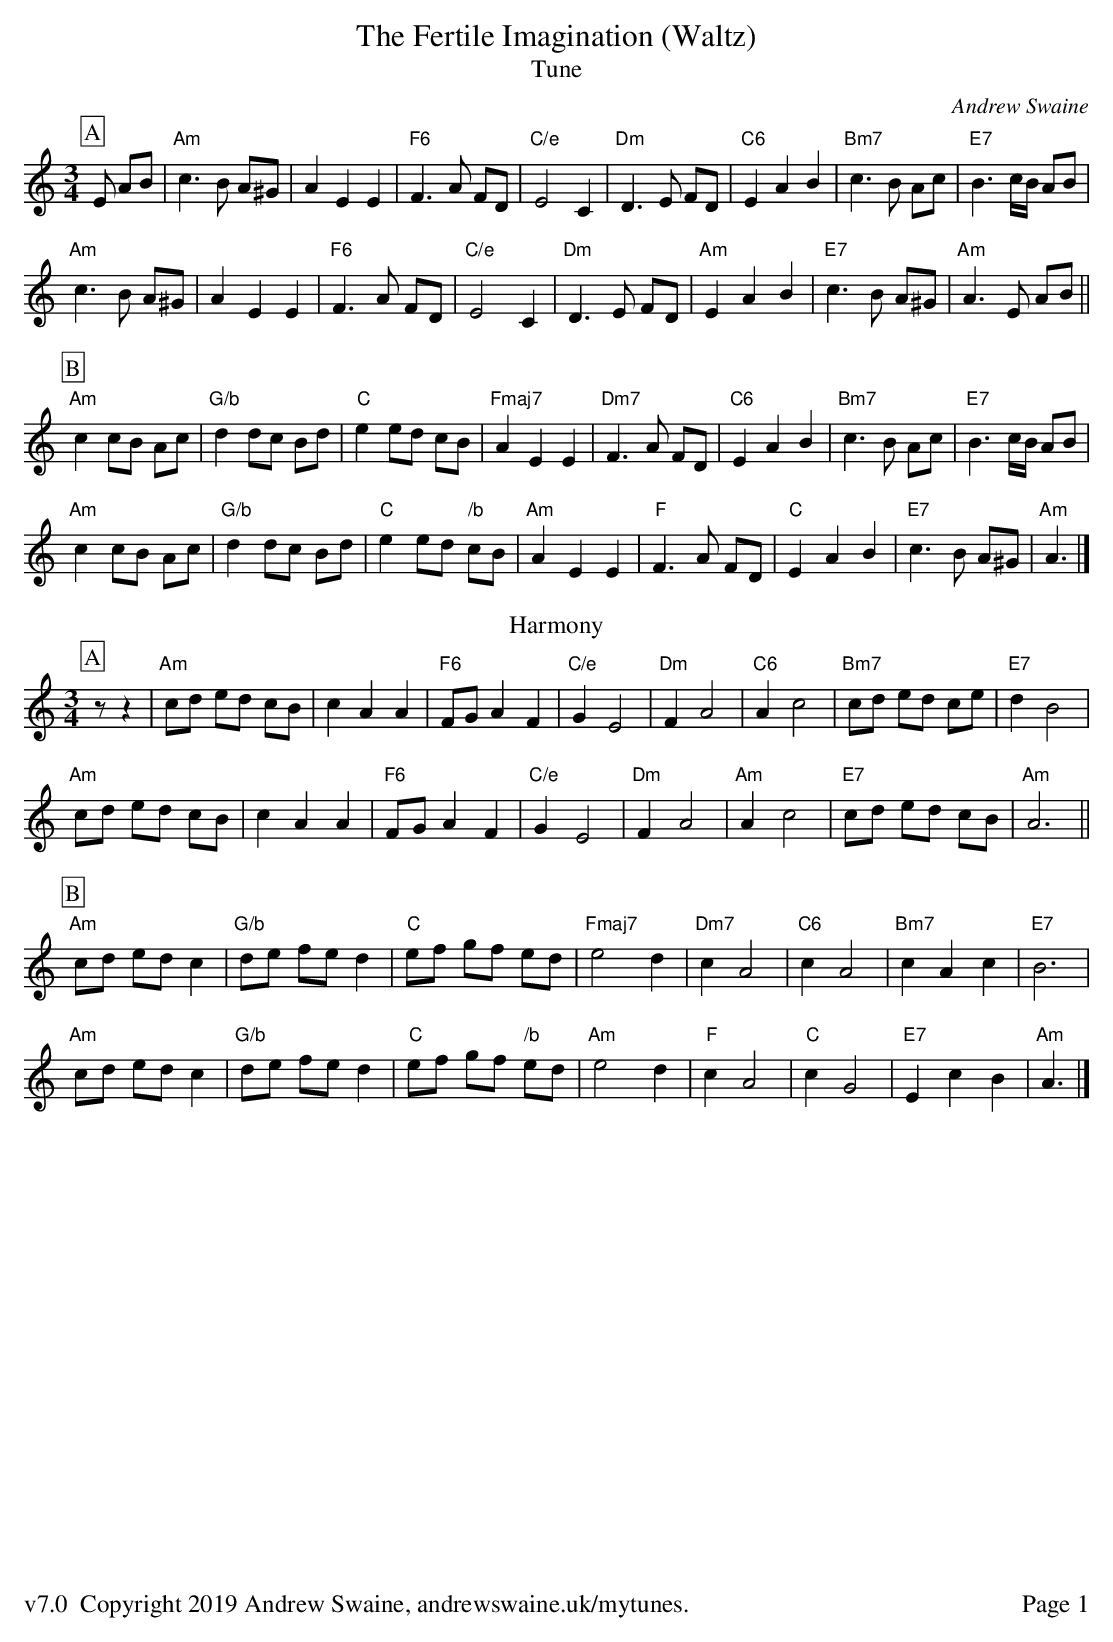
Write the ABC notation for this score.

X:1
T:The Fertile Imagination (Waltz)
T:Tune
C:Andrew Swaine
M:3/4
L:1/8
K:Am
P:A
E AB|"Am"c3B A^G|A2 E2 E2|"F6"F3A FD|"C/e"E4 C2|"Dm"D3E FD|"C6"E2 A2 B2|"Bm7"c3B Ac|"E7"B3c/B/ AB|
"Am"c3B A^G|A2 E2 E2|"F6"F3A FD|"C/e"E4 C2|"Dm"D3E FD|"Am"E2 A2 B2|"E7"c3B A^G|"Am"A3E AB||
P:B
"Am"c2 cB Ac|"G/b"d2 dc Bd|"C"e2 ed cB|"Fmaj7"A2 E2 E2|"Dm7"F3A FD|"C6"E2 A2 B2|"Bm7"c3B Ac|"E7"B3c/B/ AB|
"Am"c2 cB Ac|"G/b"d2 dc Bd|"C"e2 ed "/b"cB|"Am"A2 E2 E2|"F"F3A FD|"C"E2 A2 B2|"E7"c3B A^G|"Am"A3|]
T:Harmony
P:A
z z2|"Am"cd ed cB|c2 A2 A2|"F6"FG A2 F2|"C/e"G2 E4|"Dm"F2 A4|"C6"A2 c4|"Bm7"cd ed ce|"E7"d2 B4|
"Am"cd ed cB|c2 A2 A2|"F6"FG A2 F2|"C/e"G2 E4|"Dm"F2 A4|"Am"A2 c4|"E7"cd ed cB|"Am"A6||
P:B
"Am"cd ed c2|"G/b"de fe d2|"C"ef gf ed|"Fmaj7"e4 d2|"Dm7"c2 A4|"C6"c2 A4|"Bm7"c2 A2 c2|"E7"B6|
"Am"cd ed c2|"G/b"de fe d2|"C"ef gf "/b"ed|"Am"e4 d2|"F"c2 A4|"C"c2 G4|"E7"E2 c2 B2|"Am"A3|]
